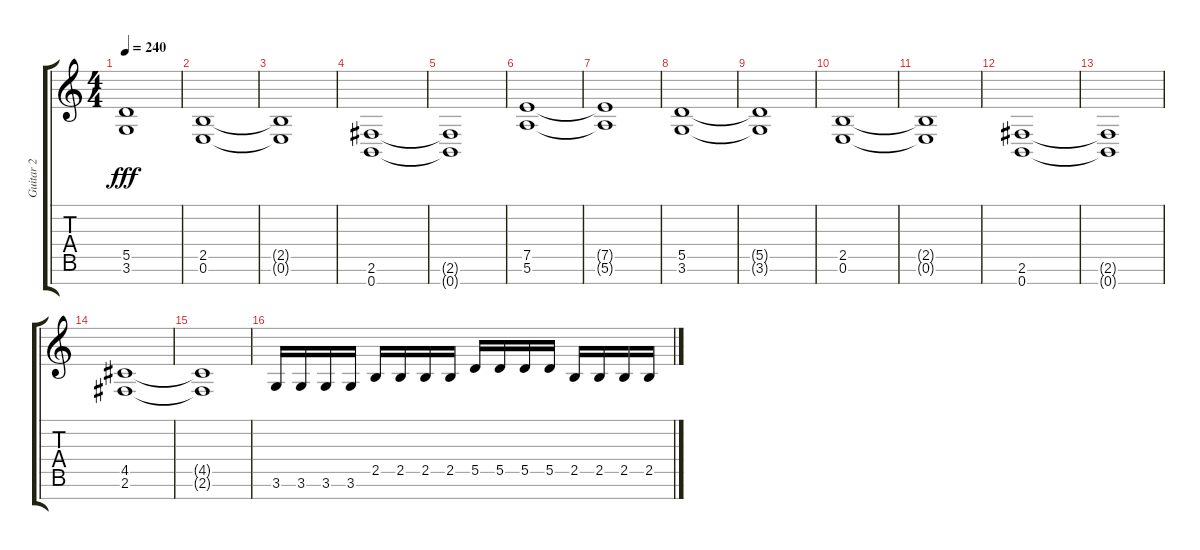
\track ("Guitar 2" "Guitar 2") {instrument overdrivenguitar}
\staff {score tabs}
\tuning (E4 B3 G3 D3 A2 E2 B1) {hide}
\ts (4 4)
\tempo 240
\clef g2
\ks c
(5.5{t} 3.6{t}).1{dy fff} |
(2.5 0.6).1 |
(2.5{t} 0.6{t}).1 |
(2.6 0.7).1 |
(2.6{t} 0.7{t}).1 |
(7.5 5.6).1 |
(7.5{t} 5.6{t}).1 |
(5.5 3.6).1 |
(5.5{t} 3.6{t}).1 |
(2.5 0.6).1 |
(2.5{t} 0.6{t}).1 |
(2.6 0.7).1 |
(2.6{t} 0.7{t}).1 |
(4.5 2.6).1 |
(4.5{t} 2.6{t}).1 |
3.6.16 3.6.16 3.6.16 3.6.16 2.5.16 2.5.16 2.5.16 2.5.16 5.5.16 5.5.16 5.5.16 5.5.16 2.5.16 2.5.16 2.5.16 2.5.16
